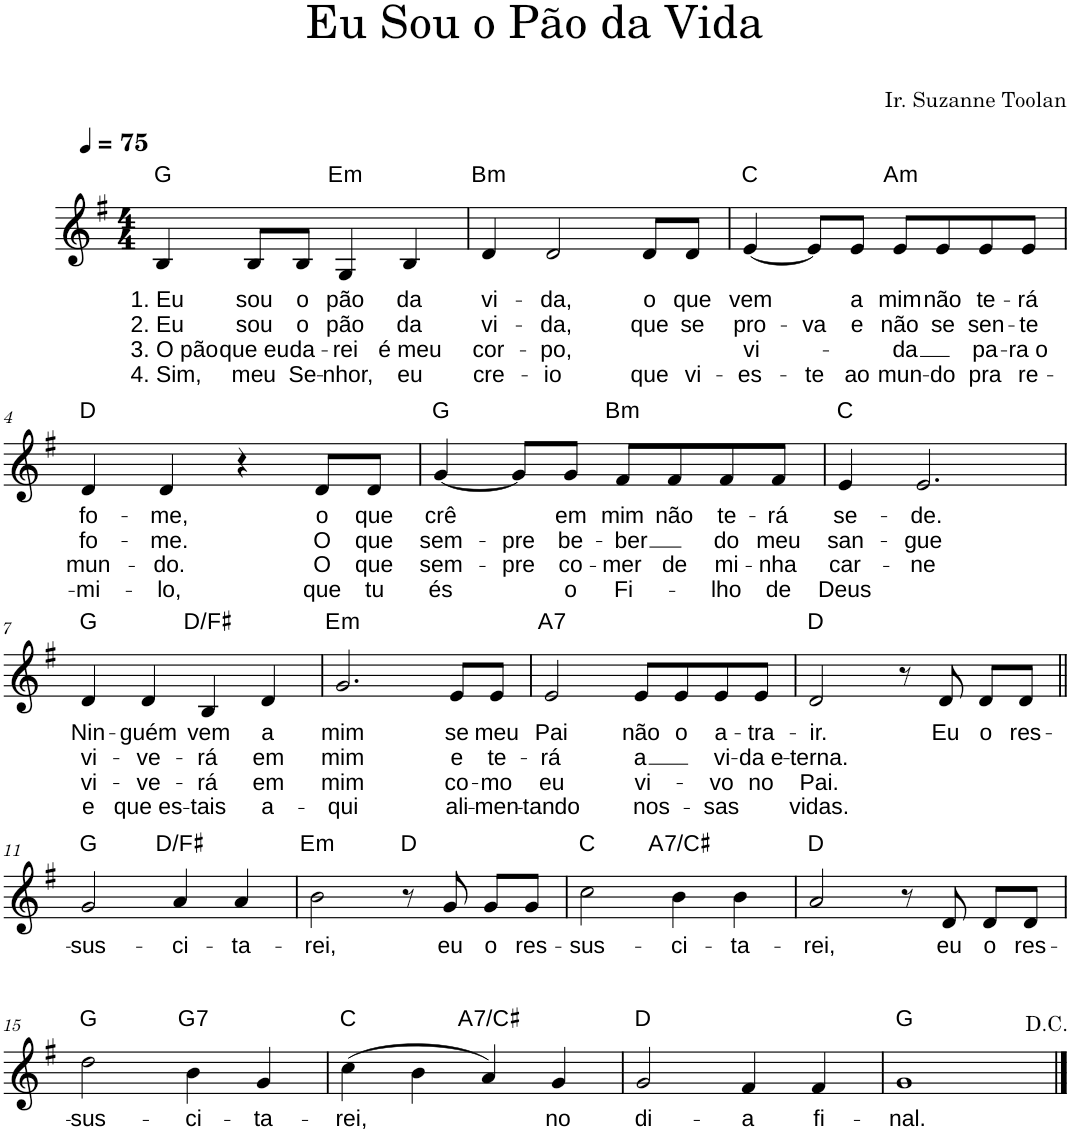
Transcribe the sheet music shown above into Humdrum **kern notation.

**kern	**text	**text	**text	**text	**harte
*part1	*part1	*part1	*part1	*part1	*part1
*staff1	*staff1	*staff1	*staff1	*staff1	*
*I"Piano	*	*	*	*	*
*I'Pno.	*	*	*	*	*
*clefG2	*	*	*	*	*
*k[f#]	*	*	*	*	*
*M4/4	*	*	*	*	*
*MM75	*	*	*	*	*
=1	=1	=1	=1	=1	=1
!	!LO:LY:b	!LO:LY:b	!LO:LY:b	!LO:LY:b	!
4B/	1. Eu	2. Eu	3. O pão	4. Sim,	G:maj
!	!LO:LY:b	!LO:LY:b	!LO:LY:b	!LO:LY:b	!
8B/L	sou	sou	que eu	meu	.
!	!LO:LY:b	!LO:LY:b	!LO:LY:b	!LO:LY:b	!
8B/J	o	o	da-	Se-	.
!	!LO:LY:b	!LO:LY:b	!LO:LY:b	!LO:LY:b	!LO:H:kt=m
4G/	pão	pão	-rei	-nhor,	E:min
!	!LO:LY:b	!LO:LY:b	!LO:LY:b	!LO:LY:b	!
4B/	da	da	é meu	eu	.
=2	=2	=2	=2	=2	=2
!	!LO:LY:b	!LO:LY:b	!LO:LY:b	!LO:LY:b	!LO:H:kt=m
4d/	vi-	vi-	cor-	cre-	B:min
!	!LO:LY:b	!LO:LY:b	!LO:LY:b	!LO:LY:b	!
2d/	-da,	-da,	-po,	-io	.
!	!LO:LY:b	!LO:LY:b	!	!LO:LY:b	!
8d/L	o	que	.	que	.
!	!LO:LY:b	!LO:LY:b	!	!LO:LY:b	!
8d/J	que	se	.	vi-	.
=3	=3	=3	=3	=3	=3
!	!LO:LY:b	!LO:LY:b	!LO:LY:b	!LO:LY:b	!
[4e/	vem	pro-	vi-	-es-	C:maj
!	!	!LO:LY:b	!	!LO:LY:b	!
8e/L]	.	-va	.	-te	.
!	!LO:LY:b	!LO:LY:b	!	!LO:LY:b	!
8e/J	a	e	.	ao	.
!	!LO:LY:b	!LO:LY:b	!LO:LY:b	!LO:LY:b	!LO:H:kt=m
8e/L	mim	não	-da	mun-	A:min
!	!LO:LY:b	!LO:LY:b	!	!LO:LY:b	!
8e/	não	se	.	-do	.
!	!LO:LY:b	!LO:LY:b	!LO:LY:b	!LO:LY:b	!
8e/	te-	sen-	pa-	pra	.
!	!LO:LY:b	!LO:LY:b	!LO:LY:b	!LO:LY:b	!
8e/J	-rá	-te	-ra o	re-	.
!!LO:LB:g=z
=4	=4	=4	=4	=4	=4
!	!LO:LY:b	!LO:LY:b	!LO:LY:b	!LO:LY:b	!
4d/	fo-	fo-	mun-	-mi-	D:maj
!	!LO:LY:b	!LO:LY:b	!LO:LY:b	!LO:LY:b	!
4d/	-me,	-me.	-do.	-lo,	.
4r	.	.	.	.	.
!	!LO:LY:b	!LO:LY:b	!LO:LY:b	!LO:LY:b	!
8d/L	o	O	O	que	.
!	!LO:LY:b	!LO:LY:b	!LO:LY:b	!LO:LY:b	!
8d/J	que	que	que	tu	.
=5	=5	=5	=5	=5	=5
!	!LO:LY:b	!LO:LY:b	!LO:LY:b	!LO:LY:b	!
[4g/	crê	sem-	sem-	és	G:maj
!	!	!LO:LY:b	!LO:LY:b	!	!
8g/L]	.	-pre	-pre	.	.
!	!LO:LY:b	!LO:LY:b	!LO:LY:b	!LO:LY:b	!
8g/J	em	be-	co-	o	.
!	!LO:LY:b	!LO:LY:b	!LO:LY:b	!LO:LY:b	!LO:H:kt=m
8f#/L	mim	-ber	-mer	Fi-	B:min
!	!LO:LY:b	!	!LO:LY:b	!	!
8f#/	não	.	de	.	.
!	!LO:LY:b	!LO:LY:b	!LO:LY:b	!LO:LY:b	!
8f#/	te-	do	mi-	-lho	.
!	!LO:LY:b	!LO:LY:b	!LO:LY:b	!LO:LY:b	!
8f#/J	-rá	meu	-nha	de	.
=6	=6	=6	=6	=6	=6
!	!LO:LY:b	!LO:LY:b	!LO:LY:b	!LO:LY:b	!
4e/	se-	san-	car-	Deus	C:maj
!	!LO:LY:b	!LO:LY:b	!LO:LY:b	!	!
2.e/	-de.	-gue	-ne	.	.
!!LO:LB:g=z
=7	=7	=7	=7	=7	=7
!	!LO:LY:b	!LO:LY:b	!LO:LY:b	!LO:LY:b	!
4d/	Nin-	vi-	vi-	e	G:maj
!	!LO:LY:b	!LO:LY:b	!LO:LY:b	!LO:LY:b	!
4d/	-guém	-ve-	-ve-	que es-	.
!	!LO:LY:b	!LO:LY:b	!LO:LY:b	!LO:LY:b	!
4B/	vem	-rá	-rá	-tais	D:maj/3
!	!LO:LY:b	!LO:LY:b	!LO:LY:b	!LO:LY:b	!
4d/	a	em	em	a-	.
=8	=8	=8	=8	=8	=8
!	!LO:LY:b	!LO:LY:b	!LO:LY:b	!LO:LY:b	!LO:H:kt=m
2.g/	mim	mim	mim	-qui	E:min
!	!LO:LY:b	!LO:LY:b	!LO:LY:b	!LO:LY:b	!
8e/L	se	e	co-	ali-	.
!	!LO:LY:b	!LO:LY:b	!LO:LY:b	!LO:LY:b	!
8e/J	meu	te-	-mo	-men-	.
=9	=9	=9	=9	=9	=9
!	!LO:LY:b	!LO:LY:b	!LO:LY:b	!LO:LY:b	!LO:H:kt=7
2e/	Pai	-rá	eu	-tando	A:7
!	!LO:LY:b	!LO:LY:b	!LO:LY:b	!LO:LY:b	!
8e/L	não	a	vi-	nos-	.
!	!LO:LY:b	!	!	!	!
8e/	o	.	.	.	.
!	!LO:LY:b	!LO:LY:b	!LO:LY:b	!LO:LY:b	!
8e/	a-	vi-	-vo	-sas	.
!	!LO:LY:b	!LO:LY:b	!LO:LY:b	!	!
8e/J	-tra-	-da e-	no	.	.
=10	=10	=10	=10	=10	=10
!	!LO:LY:b	!LO:LY:b	!LO:LY:b	!LO:LY:b	!
2d/	-ir.	-terna.	Pai.	vidas.	D:maj
8r	.	.	.	.	.
!	!LO:LY:b	!	!	!	!
8d/	Eu	.	.	.	.
!	!LO:LY:b	!	!	!	!
8d/L	o	.	.	.	.
!	!LO:LY:b	!	!	!	!
8d/J	res-	.	.	.	.
!!LO:LB:g=z
=11||	=11||	=11||	=11||	=11||	=11||
!	!LO:LY:b	!	!	!	!
2g/	-sus-	.	.	.	G:maj
!	!LO:LY:b	!	!	!	!
4a/	-ci-	.	.	.	D:maj/3
!	!LO:LY:b	!	!	!	!
4a/	-ta-	.	.	.	.
=12	=12	=12	=12	=12	=12
!	!LO:LY:b	!	!	!	!LO:H:kt=m
2b\	-rei,	.	.	.	E:min
8r	.	.	.	.	D:maj
!	!LO:LY:b	!	!	!	!
8g/	eu	.	.	.	.
!	!LO:LY:b	!	!	!	!
8g/L	o	.	.	.	.
!	!LO:LY:b	!	!	!	!
8g/J	res-	.	.	.	.
=13	=13	=13	=13	=13	=13
!	!LO:LY:b	!	!	!	!
2cc\	-sus-	.	.	.	C:maj
!	!LO:LY:b	!	!	!	!LO:H:kt=7
4b\	-ci-	.	.	.	A:7/3
!	!LO:LY:b	!	!	!	!
4b\	-ta-	.	.	.	.
=14	=14	=14	=14	=14	=14
!	!LO:LY:b	!	!	!	!
2a/	-rei,	.	.	.	D:maj
8r	.	.	.	.	.
!	!LO:LY:b	!	!	!	!
8d/	eu	.	.	.	.
!	!LO:LY:b	!	!	!	!
8d/L	o	.	.	.	.
!	!LO:LY:b	!	!	!	!
8d/J	res-	.	.	.	.
!!LO:LB:g=z
=15	=15	=15	=15	=15	=15
!	!LO:LY:b	!	!	!	!
2dd\	-sus-	.	.	.	G:maj
!	!LO:LY:b	!	!	!	!LO:H:kt=7
4b\	-ci-	.	.	.	G:7
!	!LO:LY:b	!	!	!	!
4g/	-ta-	.	.	.	.
=16	=16	=16	=16	=16	=16
!	!LO:LY:b	!	!	!	!
(4cc\	-rei,	.	.	.	C:maj
4b\	.	.	.	.	.
!	!	!	!	!	!LO:H:kt=7
4a/)	.	.	.	.	A:7/3
!	!LO:LY:b	!	!	!	!
4g/	no	.	.	.	.
=17	=17	=17	=17	=17	=17
!	!LO:LY:b	!	!	!	!
2g/	di-	.	.	.	D:maj
!	!LO:LY:b	!	!	!	!
4f#/	-a	.	.	.	.
!	!LO:LY:b	!	!	!	!
4f#/	fi-	.	.	.	.
=18	=18	=18	=18	=18	=18
!	!LO:LY:b	!	!	!	!
1g	-nal.	.	.	.	G:maj
==	==	==	==	==	==
*-	*-	*-	*-	*-	*-
